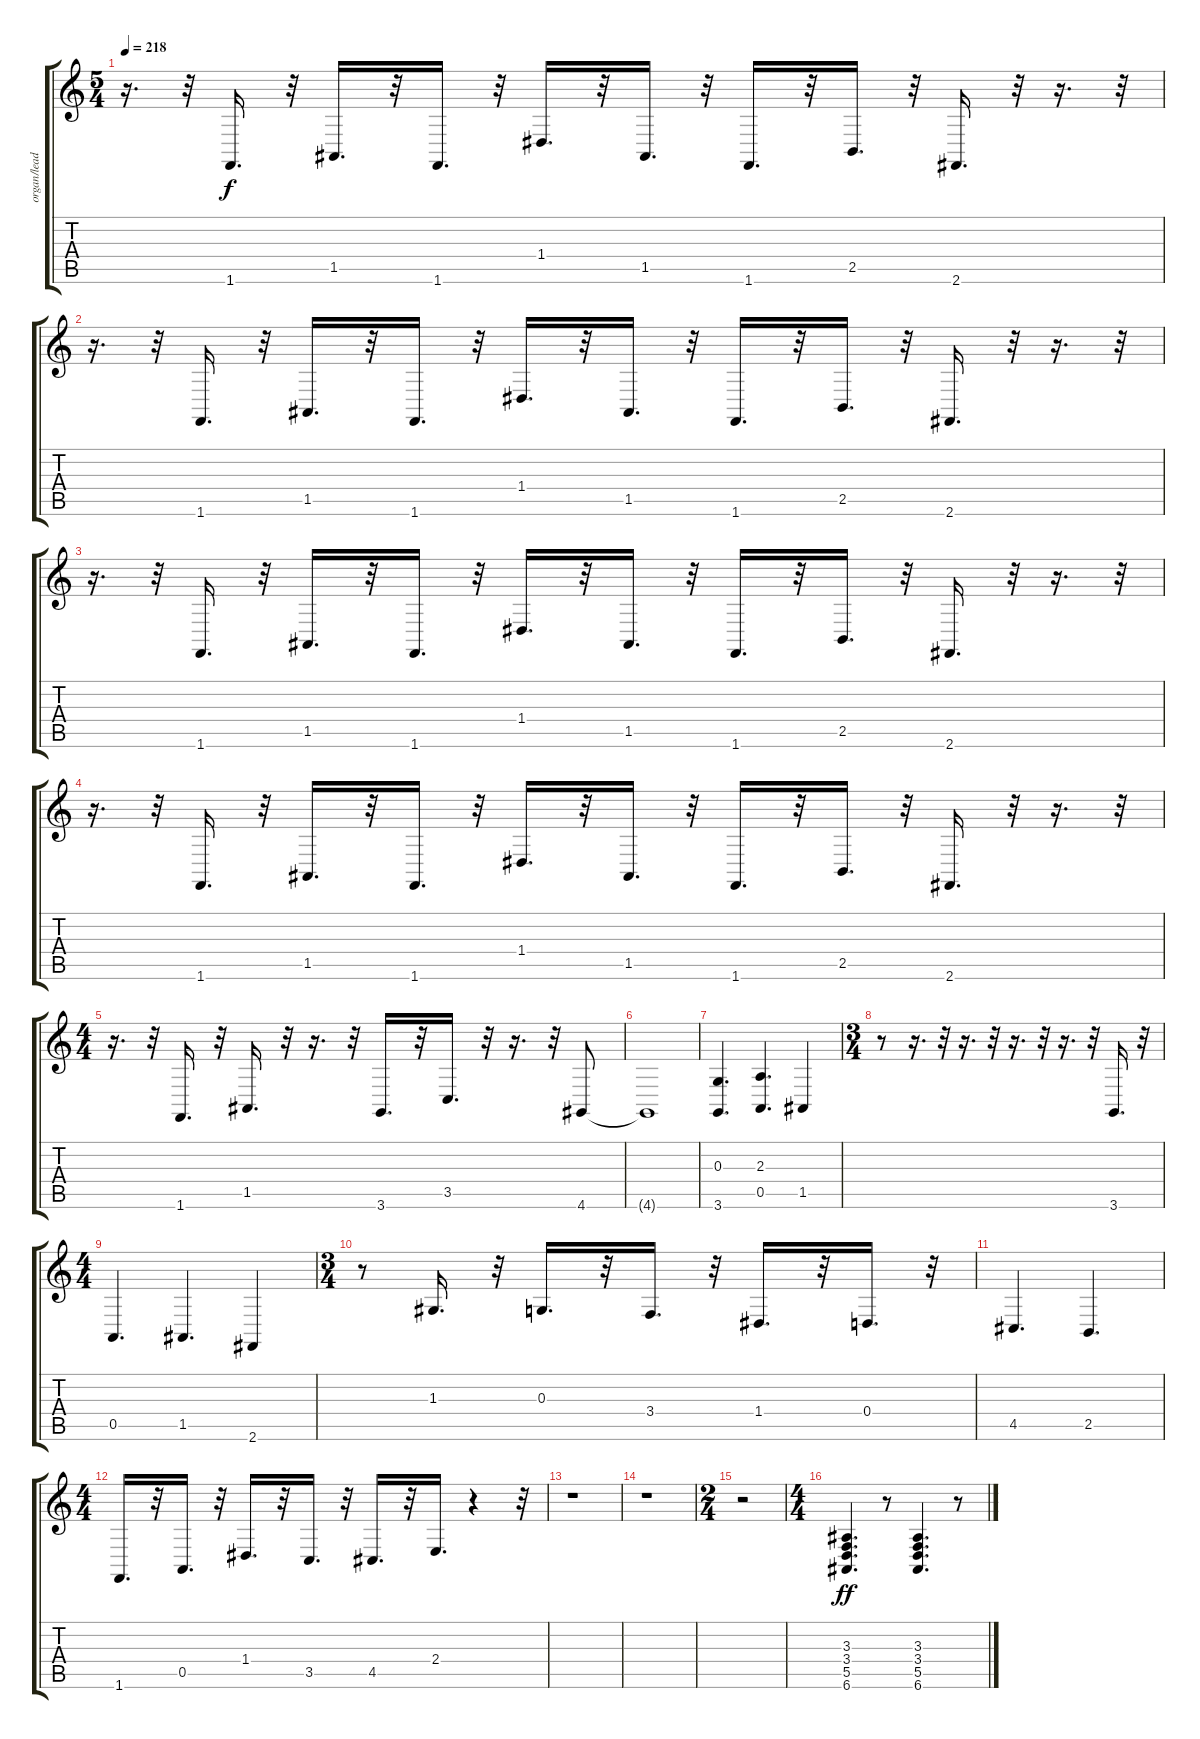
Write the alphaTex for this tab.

\track ("organ/lead guitar   " "organ/lead") {instrument percussiveorgan}
\staff {score tabs}
\tuning (E4 B3 G3 D3 A2 E2) {hide}
\ts (5 4)
\tempo 218
\clef g2
\ks c
r.16{d dy f} r.32 1.6.16{d} r.32 1.5.16{d} r.32 1.6.16{d} r.32 1.4.16{d} r.32 1.5.16{d} r.32 1.6.16{d} r.32 2.5.16{d} r.32 2.6.16{d} r.32 r.16{d} r.32 |
r.16{d} r.32 1.6.16{d} r.32 1.5.16{d} r.32 1.6.16{d} r.32 1.4.16{d} r.32 1.5.16{d} r.32 1.6.16{d} r.32 2.5.16{d} r.32 2.6.16{d} r.32 r.16{d} r.32 |
r.16{d} r.32 1.6.16{d} r.32 1.5.16{d} r.32 1.6.16{d} r.32 1.4.16{d} r.32 1.5.16{d} r.32 1.6.16{d} r.32 2.5.16{d} r.32 2.6.16{d} r.32 r.16{d} r.32 |
r.16{d} r.32 1.6.16{d} r.32 1.5.16{d} r.32 1.6.16{d} r.32 1.4.16{d} r.32 1.5.16{d} r.32 1.6.16{d} r.32 2.5.16{d} r.32 2.6.16{d} r.32 r.16{d} r.32 |
\ts (4 4)
r.16{d} r.32 1.6.16{d} r.32 1.5.16{d} r.32 r.16{d} r.32 3.6.16{d} r.32 3.5.16{d} r.32 r.16{d} r.32 4.6.8 |
4.6{t}.1 |
(0.3 3.6).4{d} (2.3 0.5).4{d} 1.5.4 |
\ts (3 4)
r.8 r.16{d} r.32 r.16{d} r.32 r.16{d} r.32 r.16{d} r.32 3.6.16{d} r.32 |
\ts (4 4)
0.5.4{d} 1.5.4{d} 2.6.4 |
\ts (3 4)
r.8 1.3.16{d} r.32 0.3.16{d} r.32 3.4.16{d} r.32 1.4.16{d} r.32 0.4.16{d} r.32 |
4.5.4{d} 2.5.4{d} |
\ts (4 4)
1.6.16{d} r.32 0.5.16{d} r.32 1.4.16{d} r.32 3.5.16{d} r.32 4.5.16{d} r.32 2.4.16{d} r.4 r.32 |
r.1 |
r.1 |
\ts (2 4)
r.2 |
\ts (4 4)
(3.3 3.4 5.5 6.6).4{d dy ff volume 14 instrument drawbarorgan} r.8 (3.3 3.4 5.5 6.6).4{d volume 14} r.8
